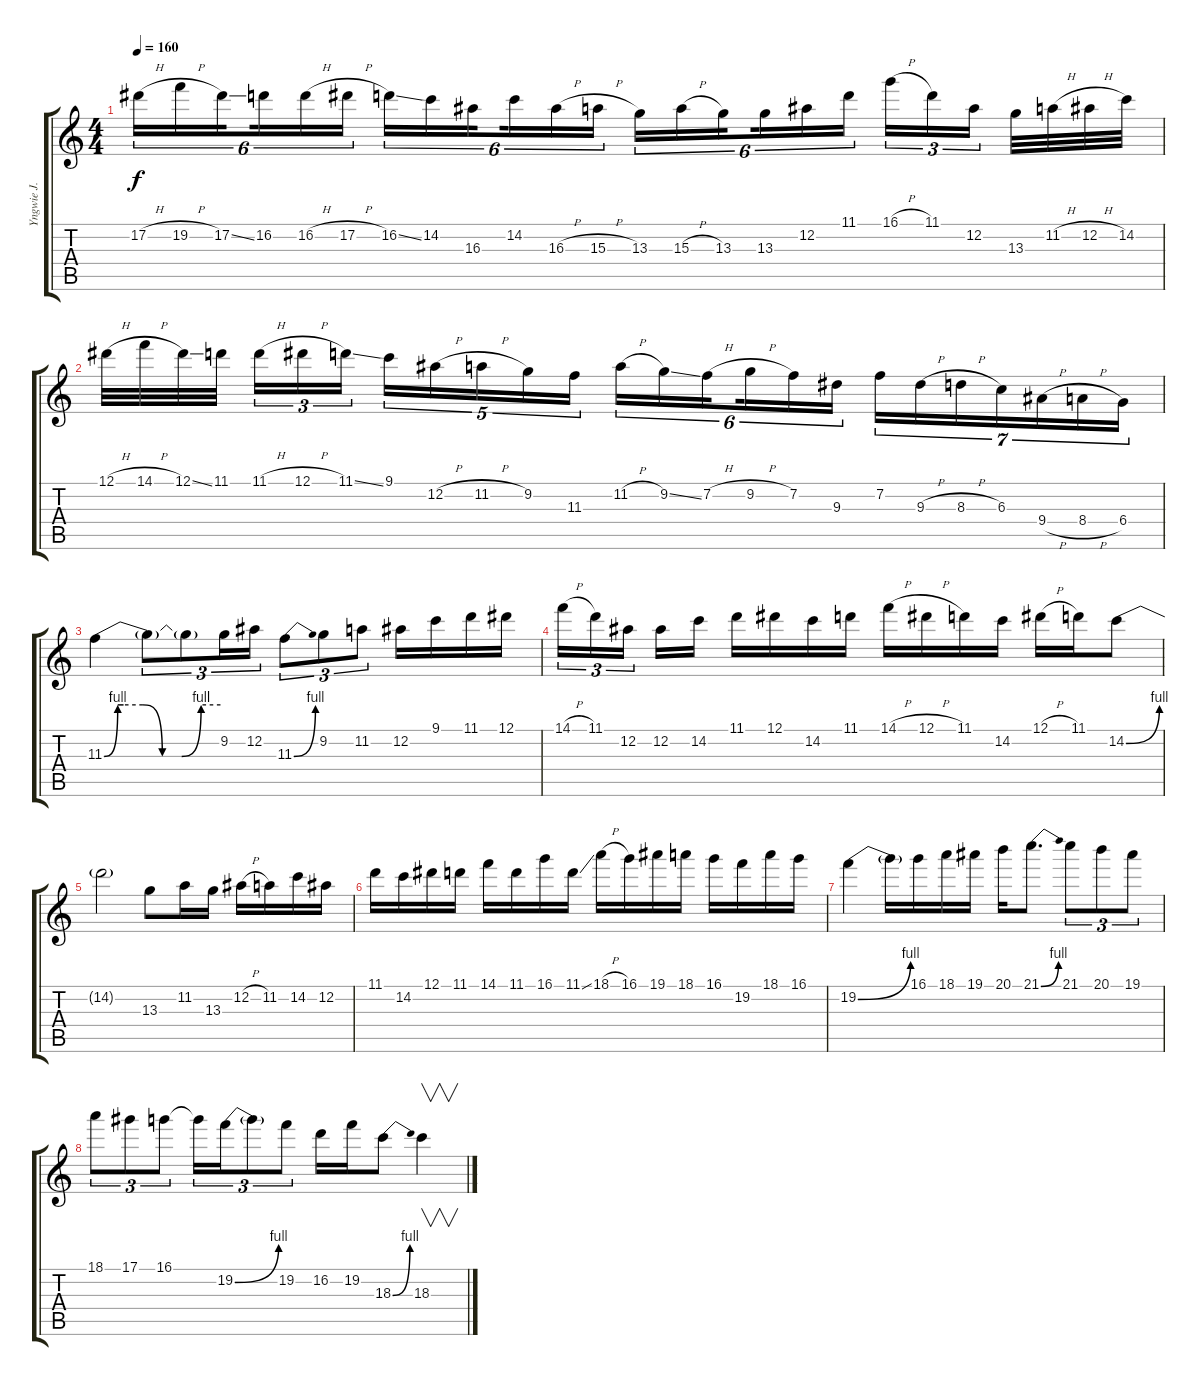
\track ("Yngwie J. Malmsteen" "Yngwie J. ") {instrument overdrivenguitar}
\staff {score tabs}
\tuning (Eb4 Bb3 Gb3 Db3 Ab2 Eb2) {hide}
\ts (4 4)
\tempo 160
\clef g2
\ks c
17.2{h}.16{tu (6 4) dy f} 19.2{h}.16{tu (6 4)} 17.2{ss}.16{tu (6 4) beam splitsecondary} 16.2.16{tu (6 4)} 16.2{h}.16{tu (6 4)} 17.2{h}.16{tu (6 4)} 16.2{ss}.16{tu (6 4)} 14.2.16{tu (6 4)} 16.3.16{tu (6 4) beam splitsecondary} 14.2.16{tu (6 4)} 16.3{h}.16{tu (6 4)} 15.3{h}.16{tu (6 4)} 13.3.16{tu (6 4)} 15.3{h}.16{tu (6 4)} 13.3.16{tu (6 4) beam splitsecondary} 13.3.16{tu (6 4)} 12.2.16{tu (6 4)} 11.1.16{tu (6 4)} 16.1{h}.16{tu (3 2)} 11.1.16{tu (3 2)} 12.2.16{tu (3 2) beam splitsecondary} 13.3.32 11.2{h}.32 12.2{h}.32 14.2.32 |
12.1{h}.32 14.1{h}.32 12.1{ss}.32 11.1.32{beam splitsecondary} 11.1{h}.16{tu (3 2)} 12.1{h}.16{tu (3 2)} 11.1{ss}.16{tu (3 2)} 9.1.16{tu (5 4)} 12.2{h}.16{tu (5 4)} 11.2{h}.16{tu (5 4)} 9.2.16{tu (5 4)} 11.3.16{tu (5 4)} 11.2{h}.16{tu (6 4)} 9.2{ss}.16{tu (6 4)} 7.2{h}.16{tu (6 4) beam splitsecondary} 9.2{h}.16{tu (6 4)} 7.2.16{tu (6 4)} 9.3.16{tu (6 4)} 7.2.16{tu (7 4)} 9.3{h}.16{tu (7 4)} 8.3{h}.16{tu (7 4)} 6.3.16{tu (7 4)} 9.4{h}.16{tu (7 4)} 8.4{h}.16{tu (7 4)} 6.4.16{tu (7 4)} |
11.3{be (custom 0 0 7 4 10 4 20 4 30 0 40 0 50 4 60 4)}.4 11.3{t}.8{tu (3 2)} 11.3{t}.8{tu (3 2)} 9.2.16{tu (3 2)} 12.2.16{tu (3 2)} 11.3{be (bend 0 0 60 4)}.8{tu (3 2)} 9.2.8{tu (3 2)} 11.2.8{tu (3 2)} 12.2.16 9.1.16 11.1.16 12.1.16 |
14.1{h}.16{tu (3 2)} 11.1.16{tu (3 2)} 12.2.16{tu (3 2) beam splitsecondary} 12.2.16 14.2.16 11.1.16 12.1.16 14.2.16 11.1.16 14.1{h}.16 12.1{h}.16 11.1.16 14.2.16 12.1{h}.16 11.1.16 14.2{be (bend 0 0 60 4)}.8 |
14.2{t}.2 13.3.8 11.2.16 13.3.16 12.2{h}.16 11.2.16 14.2.16 12.2.16 |
11.1.16 14.2.16 12.1.16 11.1.16 14.1.16 11.1.16 16.1.16 11.1{ss}.16 18.1{h}.16 16.1.16 19.1.16 18.1.16 16.1.16 19.2.16 18.1.16 16.1.16 |
19.2{be (bend 0 0 60 4)}.4 19.2{t}.16 16.1.16 18.1.16 19.1.16 20.1.16 21.1{be (bend 0 0 60 4)}.8{d} 21.1.8{tu (3 2)} 20.1.8{tu (3 2)} 19.1.8{tu (3 2)} |
18.1.8{tu (3 2)} 17.1.8{tu (3 2)} 16.1.8{tu (3 2)} 16.1{t}.16{tu (3 2)} 19.2{be (bend 0 0 60 4)}.16{tu (3 2)} 19.2{t}.8{tu (3 2)} 19.2.8{tu (3 2)} 16.2.16 19.2.16 18.3{be (bend 0 0 60 4)}.8 18.3.4{v}
